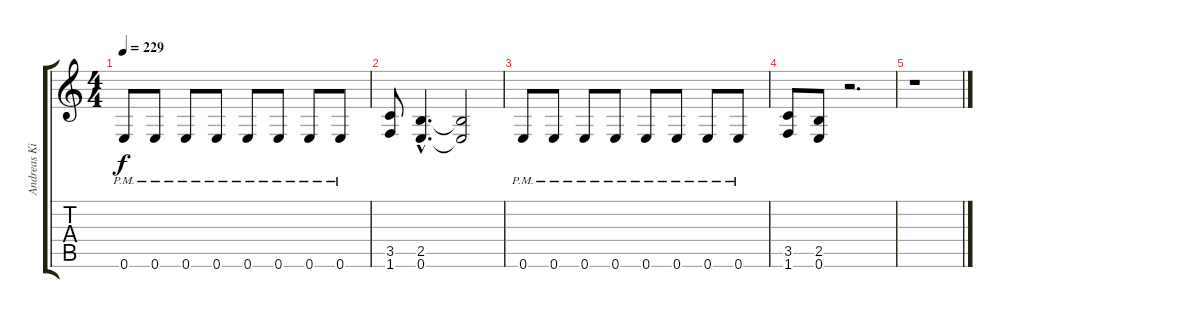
\track ("Andreas Kisser" "Andreas Ki") {instrument distortionguitar}
\staff {score tabs}
\tuning (E4 B3 G3 D3 A2 E2) {hide}
\ts (4 4)
\tempo 229
\clef g2
\ks c
0.6{pm}.8{dy f} 0.6{pm}.8 0.6{pm}.8 0.6{pm}.8 0.6{pm}.8 0.6{pm}.8 0.6{pm}.8 0.6{pm}.8 |
(3.5 1.6).8 (2.5{hac} 0.6{hac}).4{d} (2.5{t} 0.6{t}).2 |
0.6{pm}.8 0.6{pm}.8 0.6{pm}.8 0.6{pm}.8 0.6{pm}.8 0.6{pm}.8 0.6{pm}.8 0.6{pm}.8 |
(3.5 1.6).8 (2.5 0.6).8 r.2{d} |
r.1
